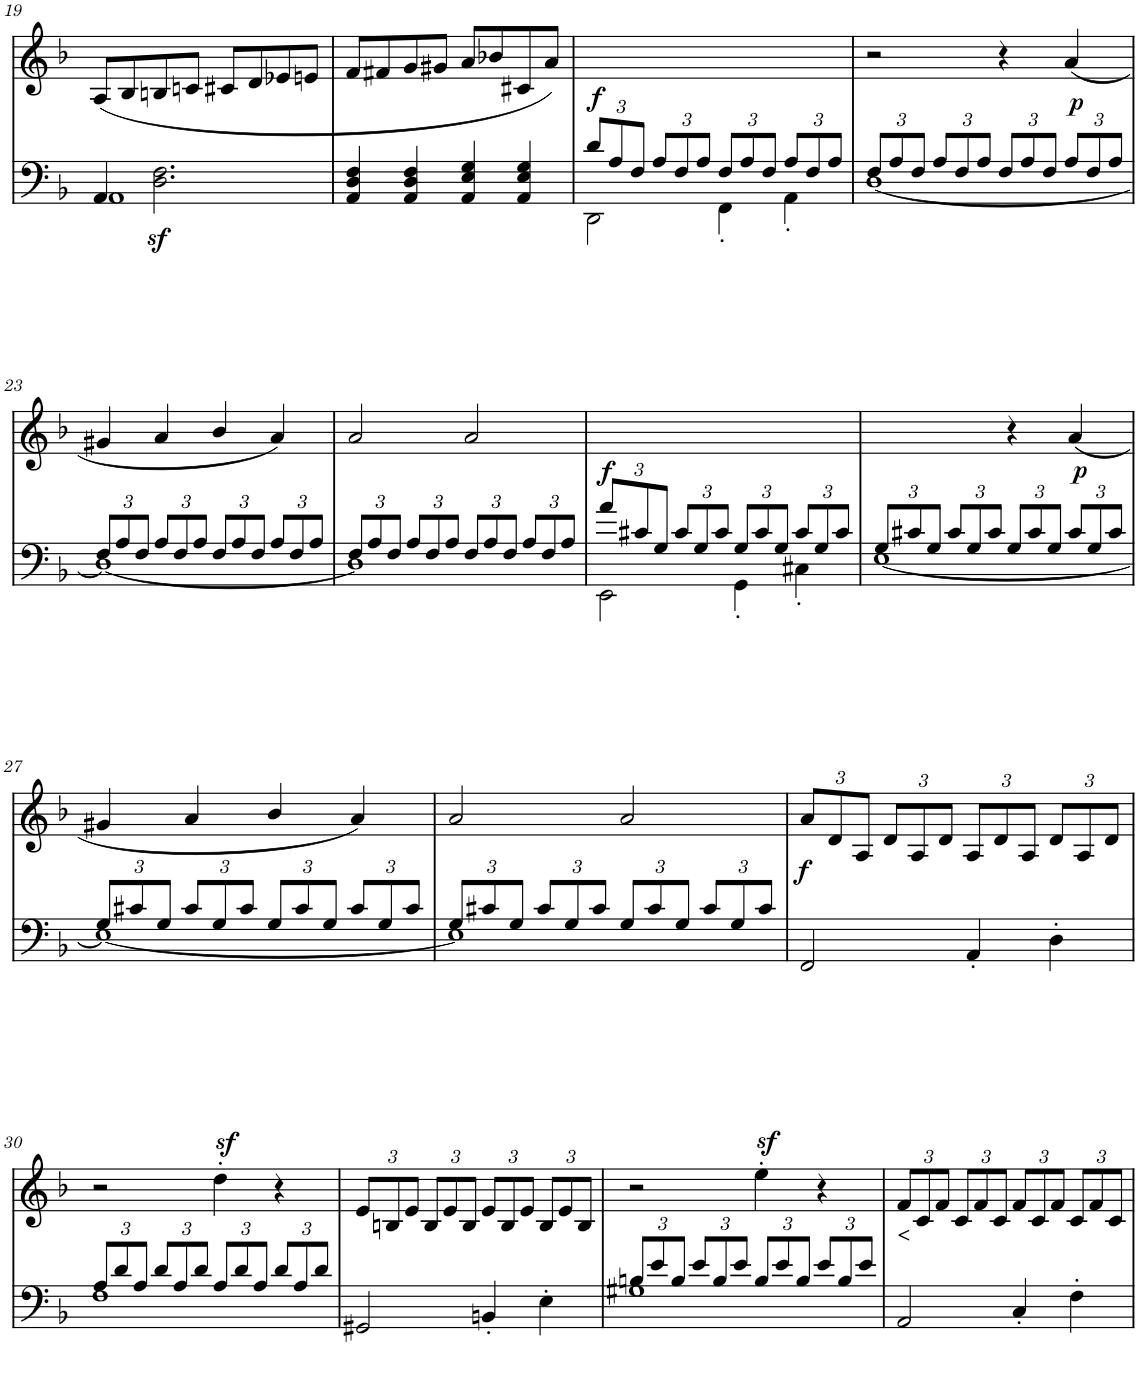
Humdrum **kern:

**kern	**dynam	**kern	**text	**dynam
*part2	*part2	*part1	*part1	*part1
*staff2	*staff2	*staff1	*staff1	*staff1
*I"piano	*	*I"piano	*	*
*I'Pno	*	*I'Pno	*	*
!!LO:PB:g=z
*clefF4	*	*clefG2	*	*
*k[b-]	*	*k[b-]	*	*
*d:	*	*d:	*	*
*M4/4	*	*M4/4	*	*
=19	=19	=19	=19	=19
*^	*	*	*	*
4AA/	1AA	.	(<8A/L	.	.
.	.	.	8B-/	.	.
!	!	!LO:DY:b	!	!	!
2.D\ 2.F\	.	sf	8Bn/	.	.
.	.	.	8cn/J	.	.
.	.	.	8c#X/L	.	.
.	.	.	8d/	.	.
.	.	.	8e-X/	.	.
.	.	.	8en/J	.	.
*v	*v	*	*	*	*
=20	=20	=20	=20	=20
4AA/ 4D/ 4F/	.	8f/L	.	.
.	.	8f#X/	.	.
4AA/ 4D/ 4F/	.	8g/	.	.
.	.	8g#X/J	.	.
4AA/ 4E/ 4G/	.	8a/L	.	.
.	.	8b-X/	.	.
4AA/ 4E/ 4G/	.	8c#X/	.	.
.	.	8a/J)	.	.
=21	=21	=21	=21	=21
*Xbrackettup	*	*	*	*
*^	*	*	*	*
!	!	!	!	!	!LO:DY:b
12d/L	2DD\	.	1ryy	.	f
12A/	.	.	.	.	.
12F/J	.	.	.	.	.
12A/L	.	.	.	.	.
12F/	.	.	.	.	.
12A/J	.	.	.	.	.
12F/L	4FF'\	.	.	.	.
12A/	.	.	.	.	.
12F/J	.	.	.	.	.
12A/L	4AA'\	.	.	.	.
12F/	.	.	.	.	.
12A/J	.	.	.	.	.
=22	=22	=22	=22	=22	=22
12F/L	[1D	.	2r	.	.
12A/	.	.	.	.	.
12F/J	.	.	.	.	.
12A/L	.	.	.	.	.
12F/	.	.	.	.	.
12A/J	.	.	.	.	.
12F/L	.	.	4r	.	.
12A/	.	.	.	.	.
12F/J	.	.	.	.	.
!	!	!	!	!LO:LY:b	!LO:DY:b
12A/L	.	.	(4a/	p	p
12F/	.	.	.	.	.
12A/J	.	.	.	.	.
!!LO:LB:g=z
=23	=23	=23	=23	=23	=23
12F/L	1D_	.	4g#X/	.	.
12A/	.	.	.	.	.
12F/J	.	.	.	.	.
12A/L	.	.	4a/	.	.
12F/	.	.	.	.	.
12A/J	.	.	.	.	.
12F/L	.	.	4b-/	.	.
12A/	.	.	.	.	.
12F/J	.	.	.	.	.
12A/L	.	.	4a/)	.	.
12F/	.	.	.	.	.
12A/J	.	.	.	.	.
=24	=24	=24	=24	=24	=24
12F/L	1D]	.	2a/	.	.
12A/	.	.	.	.	.
12F/J	.	.	.	.	.
12A/L	.	.	.	.	.
12F/	.	.	.	.	.
12A/J	.	.	.	.	.
12F/L	.	.	2a/	.	.
12A/	.	.	.	.	.
12F/J	.	.	.	.	.
12A/L	.	.	.	.	.
12F/	.	.	.	.	.
12A/J	.	.	.	.	.
=25	=25	=25	=25	=25	=25
!	!	!	!	!	!LO:DY:b
12a/L	2EE\	.	1ryy	.	f
12c#X/	.	.	.	.	.
12G/J	.	.	.	.	.
12c#/L	.	.	.	.	.
12G/	.	.	.	.	.
12c#/J	.	.	.	.	.
12G/L	4GG'\	.	.	.	.
12c#/	.	.	.	.	.
12G/J	.	.	.	.	.
12c#/L	4C#X'\	.	.	.	.
12G/	.	.	.	.	.
12c#/J	.	.	.	.	.
=26	=26	=26	=26	=26	=26
12G/L	[1E	.	2ryy	.	.
12c#X/	.	.	.	.	.
12G/J	.	.	.	.	.
12c#/L	.	.	.	.	.
12G/	.	.	.	.	.
12c#/J	.	.	.	.	.
12G/L	.	.	4r	.	.
12c#/	.	.	.	.	.
12G/J	.	.	.	.	.
!	!	!	!	!LO:LY:b	!LO:DY:b
12c#/L	.	.	(4a/	p	p
12G/	.	.	.	.	.
12c#/J	.	.	.	.	.
!!LO:LB:g=z
=27	=27	=27	=27	=27	=27
12G/L	1E_	.	4g#X/	.	.
12c#X/	.	.	.	.	.
12G/J	.	.	.	.	.
12c#/L	.	.	4a/	.	.
12G/	.	.	.	.	.
12c#/J	.	.	.	.	.
12G/L	.	.	4b-/	.	.
12c#/	.	.	.	.	.
12G/J	.	.	.	.	.
12c#/L	.	.	4a/)	.	.
12G/	.	.	.	.	.
12c#/J	.	.	.	.	.
=28	=28	=28	=28	=28	=28
12G/L	1E]	.	2a/	.	.
12c#X/	.	.	.	.	.
12G/J	.	.	.	.	.
12c#/L	.	.	.	.	.
12G/	.	.	.	.	.
12c#/J	.	.	.	.	.
12G/L	.	.	2a/	.	.
12c#/	.	.	.	.	.
12G/J	.	.	.	.	.
12c#/L	.	.	.	.	.
12G/	.	.	.	.	.
12c#/J	.	.	.	.	.
*v	*v	*	*	*	*
=29	=29	=29	=29	=29
*	*	*Xbrackettup	*	*
!	!	!	!LO:LY:b	!LO:DY:b
2FF/	.	12a/L	f	f
.	.	12d/	.	.
.	.	12A/J	.	.
.	.	12d/L	.	.
.	.	12A/	.	.
.	.	12d/J	.	.
4AA'/	.	12A/L	.	.
.	.	12d/	.	.
.	.	12A/J	.	.
4D'\	.	12d/L	.	.
.	.	12A/	.	.
.	.	12d/J	.	.
!!LO:LB:g=z
=30	=30	=30	=30	=30
*^	*	*	*	*
12A/L	1F	.	2r	.	.
12d/	.	.	.	.	.
12A/J	.	.	.	.	.
12d/L	.	.	.	.	.
12A/	.	.	.	.	.
12d/J	.	.	.	.	.
12A/L	.	.	4ddz>'\	.	.
12d/	.	.	.	.	.
12A/J	.	.	.	.	.
12d/L	.	.	4r	.	.
12A/	.	.	.	.	.
12d/J	.	.	.	.	.
*v	*v	*	*	*	*
=31	=31	=31	=31	=31
2GG#X/	.	12e/L	.	.
.	.	12Bn/	.	.
.	.	12e/J	.	.
.	.	12B/L	.	.
.	.	12e/	.	.
.	.	12B/J	.	.
4BBn'/	.	12e/L	.	.
.	.	12B/	.	.
.	.	12e/J	.	.
4E'\	.	12B/L	.	.
.	.	12e/	.	.
.	.	12B/J	.	.
=32	=32	=32	=32	=32
*^	*	*	*	*
12Bn/L	1G#X	.	2r	.	.
12e/	.	.	.	.	.
12B/J	.	.	.	.	.
12e/L	.	.	.	.	.
12B/	.	.	.	.	.
12e/J	.	.	.	.	.
12B/L	.	.	4eez>'\	.	.
12e/	.	.	.	.	.
12B/J	.	.	.	.	.
12e/L	.	.	4r	.	.
12B/	.	.	.	.	.
12e/J	.	.	.	.	.
*v	*v	*	*	*	*
=33	=33	=33	=33	=33
!	!	!	!LO:LY:b	!
2AA/	.	12f/L	<	.
.	.	12c/	.	.
.	.	12f/J	.	.
.	.	12c/L	.	.
.	.	12f/	.	.
.	.	12c/J	.	.
4C'/	.	12f/L	.	.
.	.	12c/	.	.
.	.	12f/J	.	.
4F'\	.	12c/L	.	.
.	.	12f/	.	.
.	.	12c/J	.	.
=	=	=	=	=
*-	*-	*-	*-	*-
